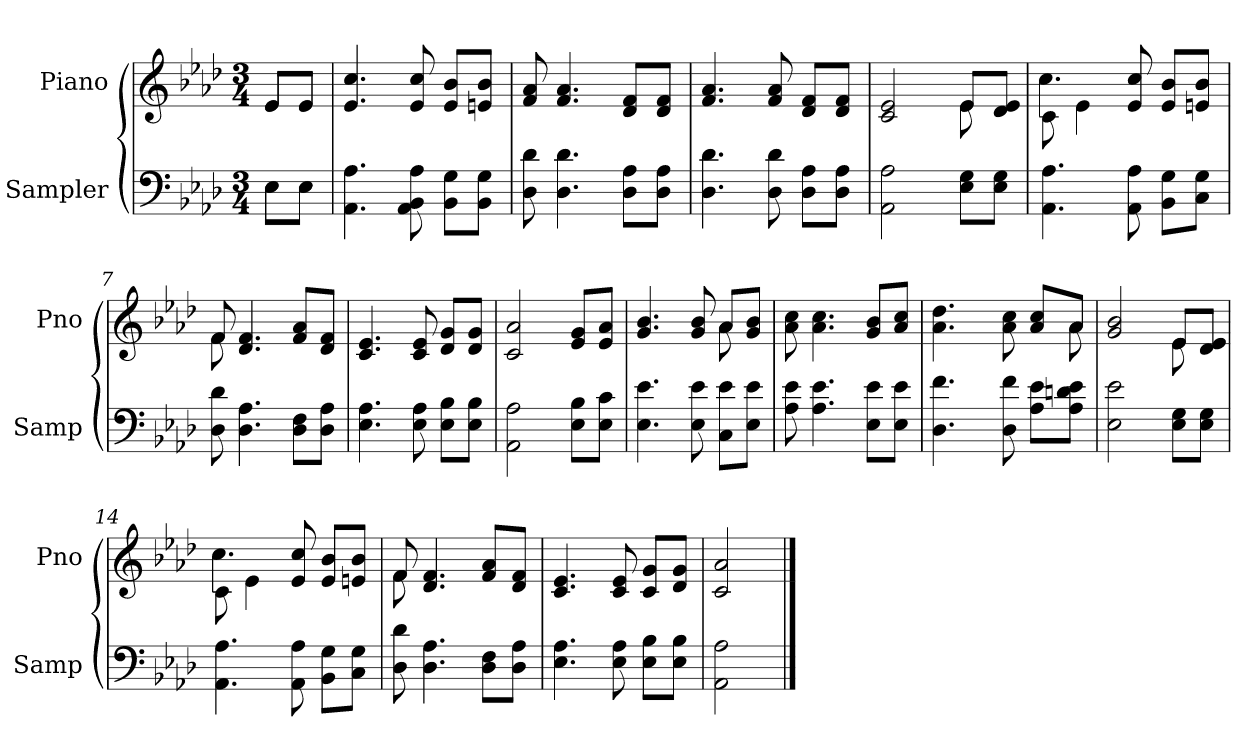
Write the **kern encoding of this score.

**kern	**kern
*part2	*part1
*staff2	*staff1
*I"Sampler	*I"Piano
*I'Samp	*I'Pno
*clefF4	*clefG2
*k[b-e-a-d-]	*k[b-e-a-d-]
*A-:	*A-:
*M3/4	*M3/4
=1	=1
*^	*^
8E-\L	8E-\L	8e-/L	8e-/L
8E-\J	8E-\J	8e-/J	8e-/J
*v	*v	*	*
*	*v	*v
=2	=2
4.AA- 4.A-	4.e- 4.cc
8AA- 8BB- 8A-	8e- 8cc
8BB-\ 8G\L	8e-/ 8b-/L
8BB-\ 8G\J	8en/ 8b-/J
=3	=3
8D- 8d-	8f 8a-
4.D- 4.d-	4.f 4.a-
8D-\ 8A-\L	8d-/ 8f/L
8D-\ 8A-\J	8d-/ 8f/J
=4	=4
4.D- 4.d-	4.f 4.a-
8D- 8d-	8f 8a-
8D-\ 8A-\L	8d-/ 8f/L
8D-\ 8A-\J	8d-/ 8f/J
=5	=5
*	*^
2AA- 2A-	2c 2e-	2ryy
8E-\ 8G\L	8e-/L	8e-
8E-\ 8G\J	8d-/ 8e-/J	8ryy
=6	=6	=6
4.AA- 4.A-	8c\	4.cc
.	4e-\	.
8AA- 8A-	8e- 8cc	4.ryy
8BB-\ 8G\L	8e-/ 8b-/L	.
8C\ 8G\J	8en/ 8b-/J	.
=7	=7	=7
8D- 8d-	8f/	8f
4.D- 4.A-	4.d- 4.f	2ryy
8D-\ 8F\L	8f/ 8a-/L	.
8D-\ 8A-\J	8d-/ 8f/J	8ryy
*	*v	*v
=8	=8
4.E- 4.A-	4.c 4.e-
8E- 8A-	8c 8e-
8E-\ 8B-\L	8d-/ 8g/L
8E-\ 8B-\J	8d-/ 8g/J
=9	=9
2AA- 2A-	2c 2a-
8E-\ 8B-\L	8e-/ 8g/L
8E-\ 8c\J	8e-/ 8a-/J
=10	=10
*	*^
4.E- 4.e-	4.g 4.b-	2ryy
8E- 8e-	8g 8b-	.
8C\ 8e-\L	8a-/L	8a-
8E-\ 8e-\J	8g/ 8b-/J	8ryy
*	*v	*v
=11	=11
8A- 8e-	8a- 8cc
4.A- 4.e-	4.a- 4.cc
8E-\ 8e-\L	8g/ 8b-/L
8E-\ 8e-\J	8a-/ 8cc/J
=12	=12
*	*^
4.D- 4.f	4.a- 4.dd-	8ryy
*	*v	*v
8D- 8f	8a- 8cc
8A-\ 8e-\L	8a-/ 8cc/L
*	*^
8A-\ 8dn\ 8e-\J	8a-/J	8a-
=13	=13	=13
2E- 2e-	2g 2b-	2ryy
8E-\ 8G\L	8e-/L	8e-
8E-\ 8G\J	8d-/ 8e-/J	8ryy
=14	=14	=14
4.AA- 4.A-	8c\	4.cc
.	4e-\	.
8AA- 8A-	8e- 8cc	4.ryy
8BB-\ 8G\L	8e-/ 8b-/L	.
8C\ 8G\J	8en/ 8b-/J	.
=15	=15	=15
8D- 8d-	8f/	8f
4.D- 4.A-	4.d- 4.f	2ryy
8D-\ 8F\L	8f/ 8a-/L	.
8D-\ 8A-\J	8d-/ 8f/J	8ryy
*	*v	*v
=16	=16
4.E- 4.A-	4.c 4.e-
8E- 8A-	8c 8e-
8E-\ 8B-\L	8c/ 8g/L
8E-\ 8B-\J	8d-/ 8g/J
=17	=17
2AA- 2A-	2c 2a-
==	==
*-	*-
